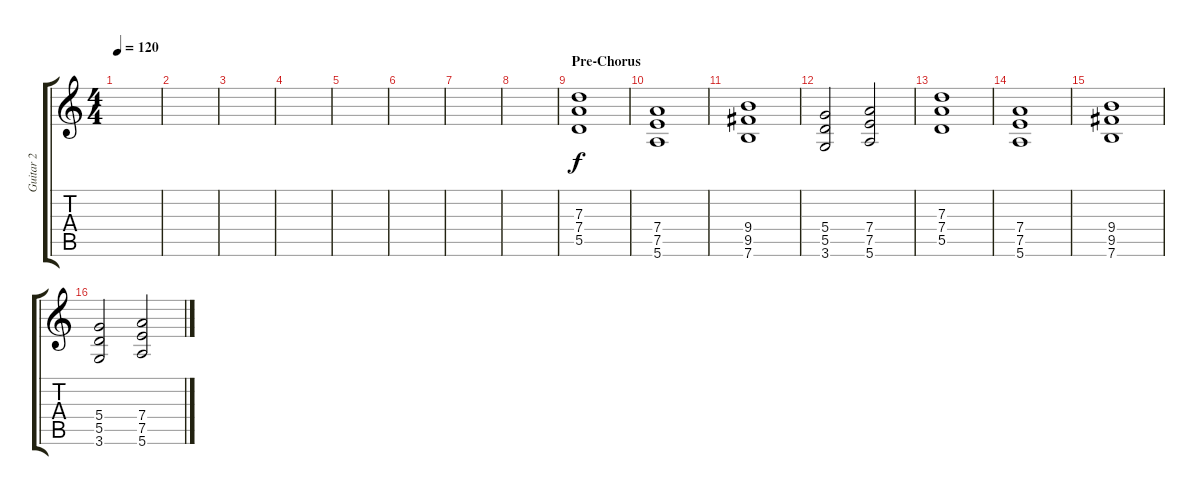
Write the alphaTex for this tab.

\track ("Guitar 2" "Guitar 2") {instrument distortionguitar}
\staff {score tabs}
\tuning (E4 B3 G3 D3 A2 E2) {hide}
\ts (4 4)
\tempo 120
\clef g2
\ks c
|
|
|
|
|
|
|
|
\section ("" "Pre-Chorus")
(7.3 7.4 5.5).1 |
(7.4 7.5 5.6).1 |
(9.4 9.5 7.6).1 |
(5.4 5.5 3.6).2 (7.4 7.5 5.6).2 |
(7.3 7.4 5.5).1 |
(7.4 7.5 5.6).1 |
(9.4 9.5 7.6).1 |
(5.4 5.5 3.6).2 (7.4 7.5 5.6).2
